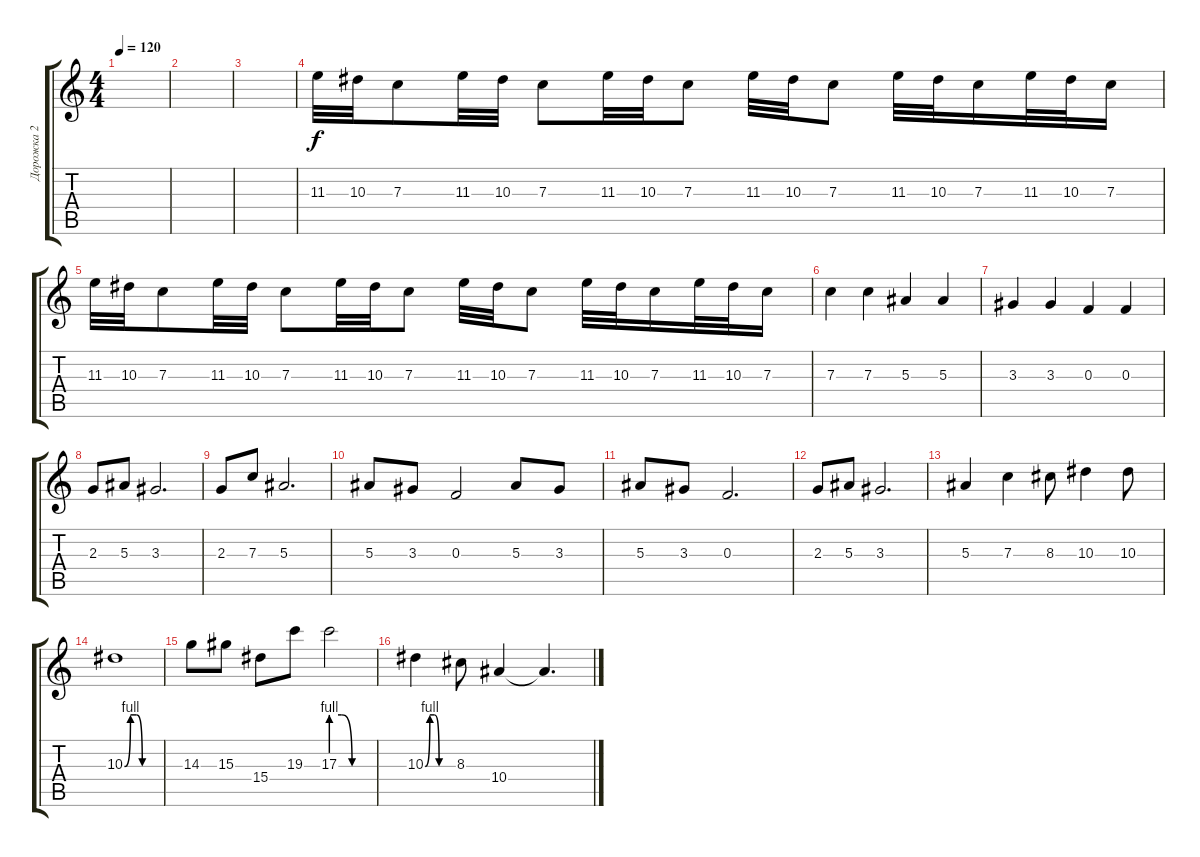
\track ("Дорожка 2" "Дорожка 2") {instrument overdrivenguitar}
\staff {score tabs}
\tuning (D4 A3 F3 C3 G2 C2) {hide}
\ts (4 4)
\tempo 120
\clef g2
\ks c
|
|
|
11.3.32 10.3.32 7.3.8 11.3.32 10.3.32 7.3.8 11.3.32 10.3.32 7.3.8 11.3.32 10.3.32 7.3.8 11.3.32 10.3.32 7.3.16 11.3.32 10.3.32 7.3.16 |
11.3.32 10.3.32 7.3.8 11.3.32 10.3.32 7.3.8 11.3.32 10.3.32 7.3.8 11.3.32 10.3.32 7.3.8 11.3.32 10.3.32 7.3.16 11.3.32 10.3.32 7.3.16 |
7.3.4 7.3.4 5.3.4 5.3.4 |
3.3.4 3.3.4 0.3.4 0.3.4 |
2.3.8 5.3.8 3.3.2{d} |
2.3.8 7.3.8 5.3.2{d} |
5.3.8 3.3.8 0.3.2 5.3.8 3.3.8 |
5.3.8 3.3.8 0.3.2{d} |
2.3.8 5.3.8 3.3.2{d} |
5.3.4 7.3.4 8.3.8 10.3.4 10.3.8 |
10.3{be (custom 0 0 10 4 20 4 30 0 60 0)}.1 |
14.3.8 15.3.8 15.4.8 19.3.8 17.3{be (custom 0 4 15 4 30 0 60 0)}.2 |
10.3{be (custom 0 0 10 4 20 4 30 0 60 0)}.4 8.3.8 10.4.4 10.4{t}.4{d}
